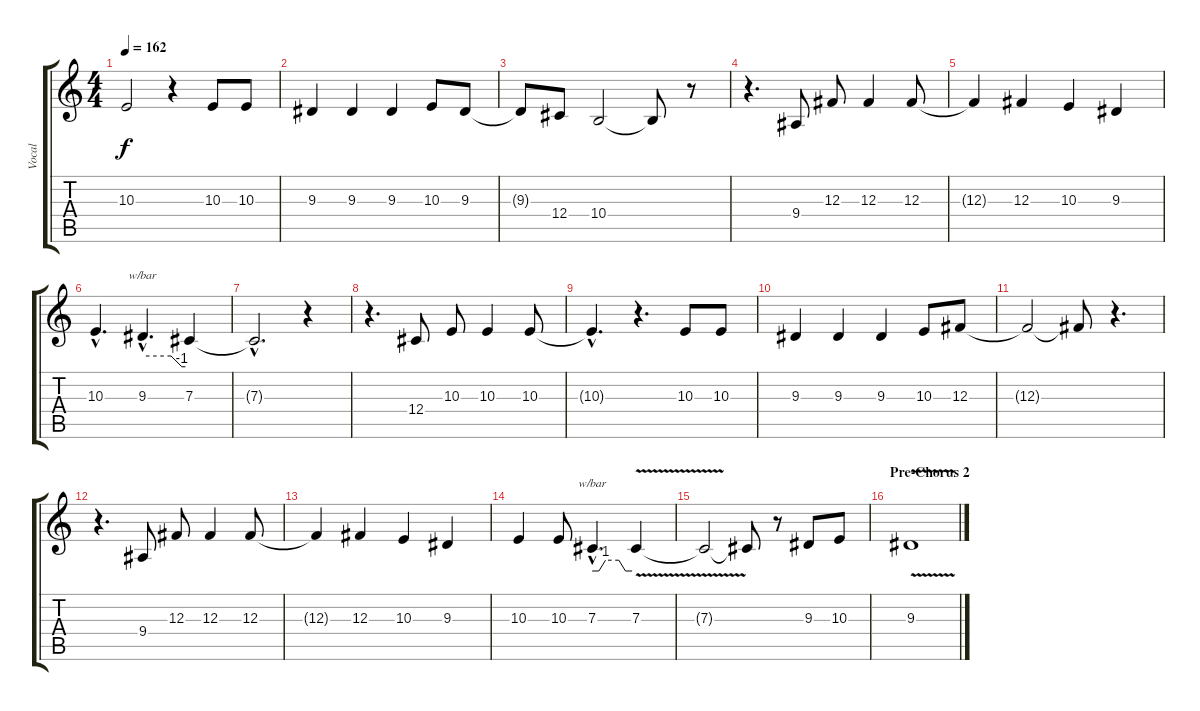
\track ("Vocal" "Vocal") {instrument viola}
\staff {score tabs}
\tuning (Eb4 Bb3 Gb3 Db3 Ab2 Eb2) {hide}
\ts (4 4)
\tempo 162
\clef g2
\ks c
10.3{t}.2{dy f} r.4 10.3.8 10.3.8 |
9.3.4 9.3.4 9.3.4 10.3.8 9.3.8 |
9.3{t}.8 12.4.8 10.4.2 10.4{t}.8 r.8 |
r.4{d} 9.4.8 12.3.8 12.3.4 12.3.8 |
12.3{t}.4 12.3.4 10.3.4 9.3.4 |
10.3{hac}.4{d} 9.3{hac}.4{d tbe (custom default 0 0 40 0 55 -4 60 -4)} 7.3.4 |
7.3{hac t}.2{d} r.4 |
r.4{d} 12.4.8 10.3.8 10.3.4 10.3.8 |
10.3{hac t}.4{d} r.4{d} 10.3.8 10.3.8 |
9.3.4 9.3.4 9.3.4 10.3.8 12.3.8 |
12.3{t}.2 12.3{t}.8 r.4{d} |
r.4{d} 9.4.8 12.3.8 12.3.4 12.3.8 |
12.3{t}.4 12.3.4 10.3.4 9.3.4 |
10.3.4 10.3.8 7.3{hac}.4{d tbe (custom default 0 0 10 0 20 4 40 4 50 0 60 0)} 7.3{v}.4 |
7.3{t}.2 7.3{t}.8 r.8 9.3.8 10.3.8 |
\section ("" "Pre-Chorus 2")
9.3{v}.1
